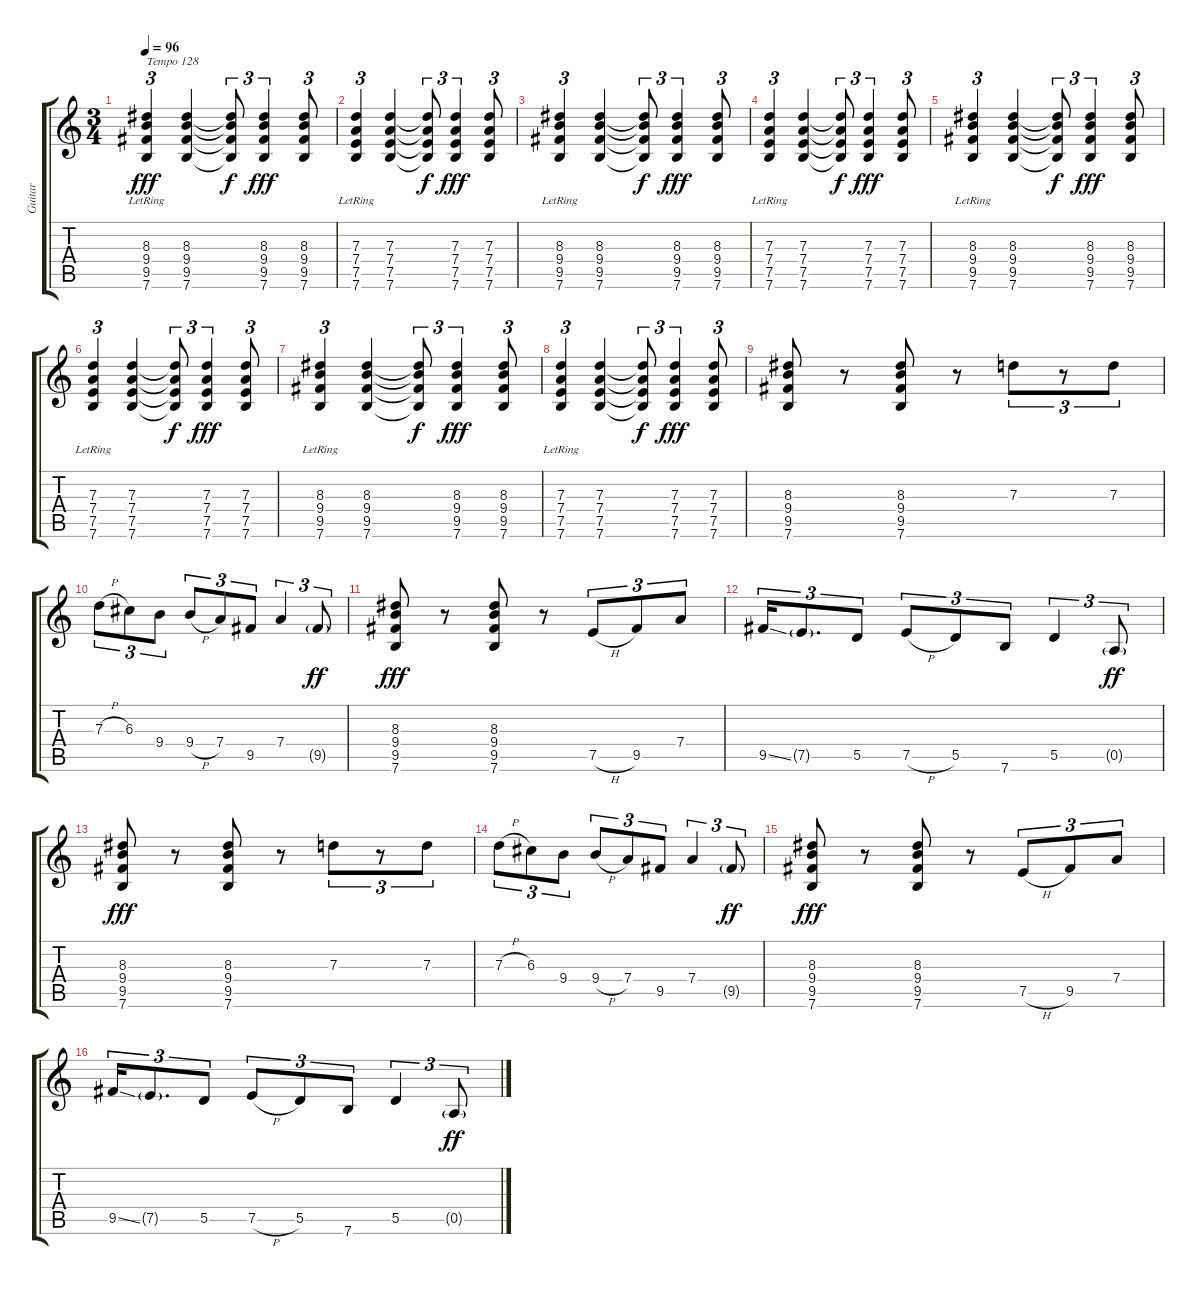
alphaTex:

\track ("Guitar" "Guitar") {instrument overdrivenguitar}
\staff {score tabs}
\tuning (E4 B3 G3 D3 A2 E2) {hide}
\ts (3 4)
\tempo 96
\tempo 128
\tempo 96
\clef g2
\ks c
(8.3 9.4 9.5{lr} 7.6).4{tu (3 2) txt "Tempo 128" dy fff instrument overdrivenguitar} (8.3 9.4 9.5 7.6).4 (8.3{t} 9.4{t} 9.5{t} 7.6{t}).8{tu (3 2) dy f} (8.3 9.4 9.5 7.6).4{tu (3 2) dy fff} (8.3 9.4 9.5 7.6).8{tu (3 2)} |
(7.3 7.4 7.5{lr} 7.6).4{tu (3 2)} (7.3 7.4 7.5 7.6).4 (7.3{t} 7.4{t} 7.5{t} 7.6{t}).8{tu (3 2) dy f} (7.3 7.4 7.5 7.6).4{tu (3 2) dy fff} (7.3 7.4 7.5 7.6).8{tu (3 2)} |
(8.3 9.4 9.5{lr} 7.6).4{tu (3 2)} (8.3 9.4 9.5 7.6).4 (8.3{t} 9.4{t} 9.5{t} 7.6{t}).8{tu (3 2) dy f} (8.3 9.4 9.5 7.6).4{tu (3 2) dy fff} (8.3 9.4 9.5 7.6).8{tu (3 2)} |
(7.3 7.4 7.5{lr} 7.6).4{tu (3 2)} (7.3 7.4 7.5 7.6).4 (7.3{t} 7.4{t} 7.5{t} 7.6{t}).8{tu (3 2) dy f} (7.3 7.4 7.5 7.6).4{tu (3 2) dy fff} (7.3 7.4 7.5 7.6).8{tu (3 2)} |
(8.3 9.4 9.5{lr} 7.6).4{tu (3 2)} (8.3 9.4 9.5 7.6).4 (8.3{t} 9.4{t} 9.5{t} 7.6{t}).8{tu (3 2) dy f} (8.3 9.4 9.5 7.6).4{tu (3 2) dy fff} (8.3 9.4 9.5 7.6).8{tu (3 2)} |
(7.3 7.4 7.5{lr} 7.6).4{tu (3 2)} (7.3 7.4 7.5 7.6).4 (7.3{t} 7.4{t} 7.5{t} 7.6{t}).8{tu (3 2) dy f} (7.3 7.4 7.5 7.6).4{tu (3 2) dy fff} (7.3 7.4 7.5 7.6).8{tu (3 2)} |
(8.3 9.4 9.5{lr} 7.6).4{tu (3 2)} (8.3 9.4 9.5 7.6).4 (8.3{t} 9.4{t} 9.5{t} 7.6{t}).8{tu (3 2) dy f} (8.3 9.4 9.5 7.6).4{tu (3 2) dy fff} (8.3 9.4 9.5 7.6).8{tu (3 2)} |
(7.3 7.4 7.5{lr} 7.6).4{tu (3 2)} (7.3 7.4 7.5 7.6).4 (7.3{t} 7.4{t} 7.5{t} 7.6{t}).8{tu (3 2) dy f} (7.3 7.4 7.5 7.6).4{tu (3 2) dy fff} (7.3 7.4 7.5 7.6).8{tu (3 2)} |
(8.3 9.4 9.5 7.6).8 r.8 (8.3 9.4 9.5 7.6).8 r.8 7.3.8{tu (3 2)} r.8{tu (3 2)} 7.3.8{tu (3 2)} |
7.3{h}.8{tu (3 2)} 6.3.8{tu (3 2)} 9.4.8{tu (3 2)} 9.4{h}.8{tu (3 2)} 7.4.8{tu (3 2)} 9.5.8{tu (3 2)} 7.4.4{tu (3 2)} 9.5{g}.8{tu (3 2) dy ff} |
(8.3 9.4 9.5 7.6).8{dy fff} r.8 (8.3 9.4 9.5 7.6).8 r.8 7.5{h}.8{tu (3 2)} 9.5.8{tu (3 2)} 7.4.8{tu (3 2)} |
9.5{ss}.16{tu (3 2)} 7.5{g}.8{d tu (3 2)} 5.5.8{tu (3 2)} 7.5{h}.8{tu (3 2)} 5.5.8{tu (3 2)} 7.6.8{tu (3 2)} 5.5.4{tu (3 2)} 0.5{g}.8{tu (3 2) dy ff} |
(8.3 9.4 9.5 7.6).8{dy fff} r.8 (8.3 9.4 9.5 7.6).8 r.8 7.3.8{tu (3 2)} r.8{tu (3 2)} 7.3.8{tu (3 2)} |
7.3{h}.8{tu (3 2)} 6.3.8{tu (3 2)} 9.4.8{tu (3 2)} 9.4{h}.8{tu (3 2)} 7.4.8{tu (3 2)} 9.5.8{tu (3 2)} 7.4.4{tu (3 2)} 9.5{g}.8{tu (3 2) dy ff} |
(8.3 9.4 9.5 7.6).8{dy fff} r.8 (8.3 9.4 9.5 7.6).8 r.8 7.5{h}.8{tu (3 2)} 9.5.8{tu (3 2)} 7.4.8{tu (3 2)} |
9.5{ss}.16{tu (3 2)} 7.5{g}.8{d tu (3 2)} 5.5.8{tu (3 2)} 7.5{h}.8{tu (3 2)} 5.5.8{tu (3 2)} 7.6.8{tu (3 2)} 5.5.4{tu (3 2)} 0.5{g}.8{tu (3 2) dy ff}
